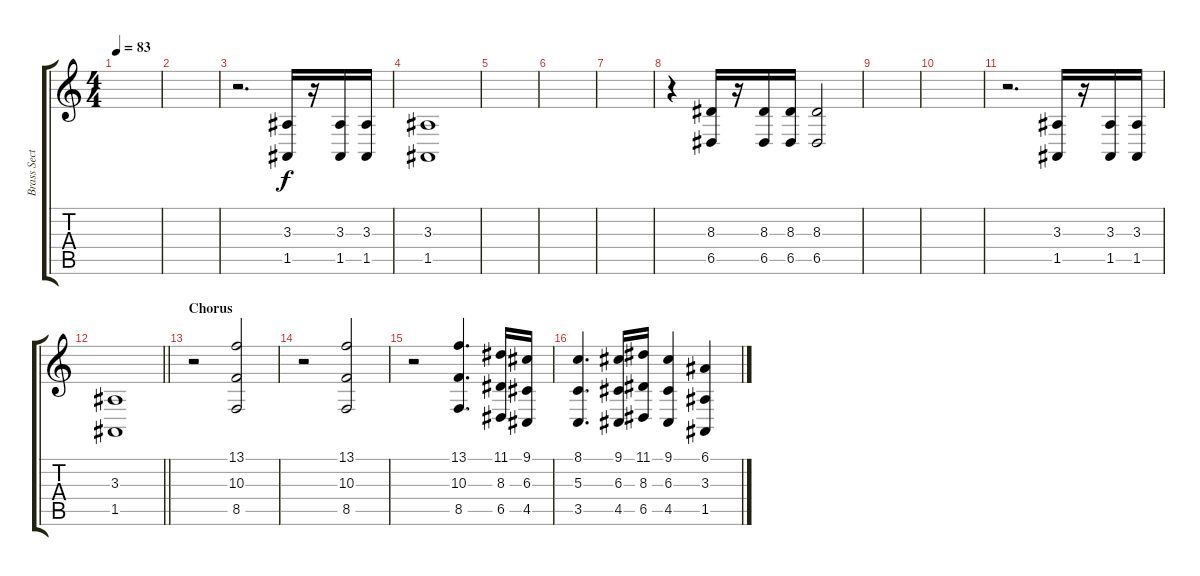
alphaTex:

\track ("Brass Section" "Brass Sect") {instrument brasssection}
\staff {score tabs}
\tuning (E4 B3 G3 D3 A2 E2) {hide}
\ts (4 4)
\tempo 83
\clef g2
\ks c
|
|
r.2{d} (3.3 1.5).16 r.16 (3.3 1.5).16 (3.3 1.5).16 |
(3.3 1.5).1 |
|
|
|
r.4 (8.3 6.5).16 r.16 (8.3 6.5).16 (8.3 6.5).16 (8.3 6.5).2 |
|
|
r.2{d} (3.3 1.5).16 r.16 (3.3 1.5).16 (3.3 1.5).16 |
\barLineRight lightlight
(3.3 1.5).1 |
\section ("" "Chorus")
r.2{volume 10} (13.1 10.3 8.5).2 |
r.2 (13.1 10.3 8.5).2 |
r.2 (13.1 10.3 8.5).4{d} (11.1 8.3 6.5).16 (9.1 6.3 4.5).16 |
(8.1 5.3 3.5).4{d} (9.1 6.3 4.5).16 (11.1 8.3 6.5).16 (9.1 6.3 4.5).4 (6.1 3.3 1.5).4
